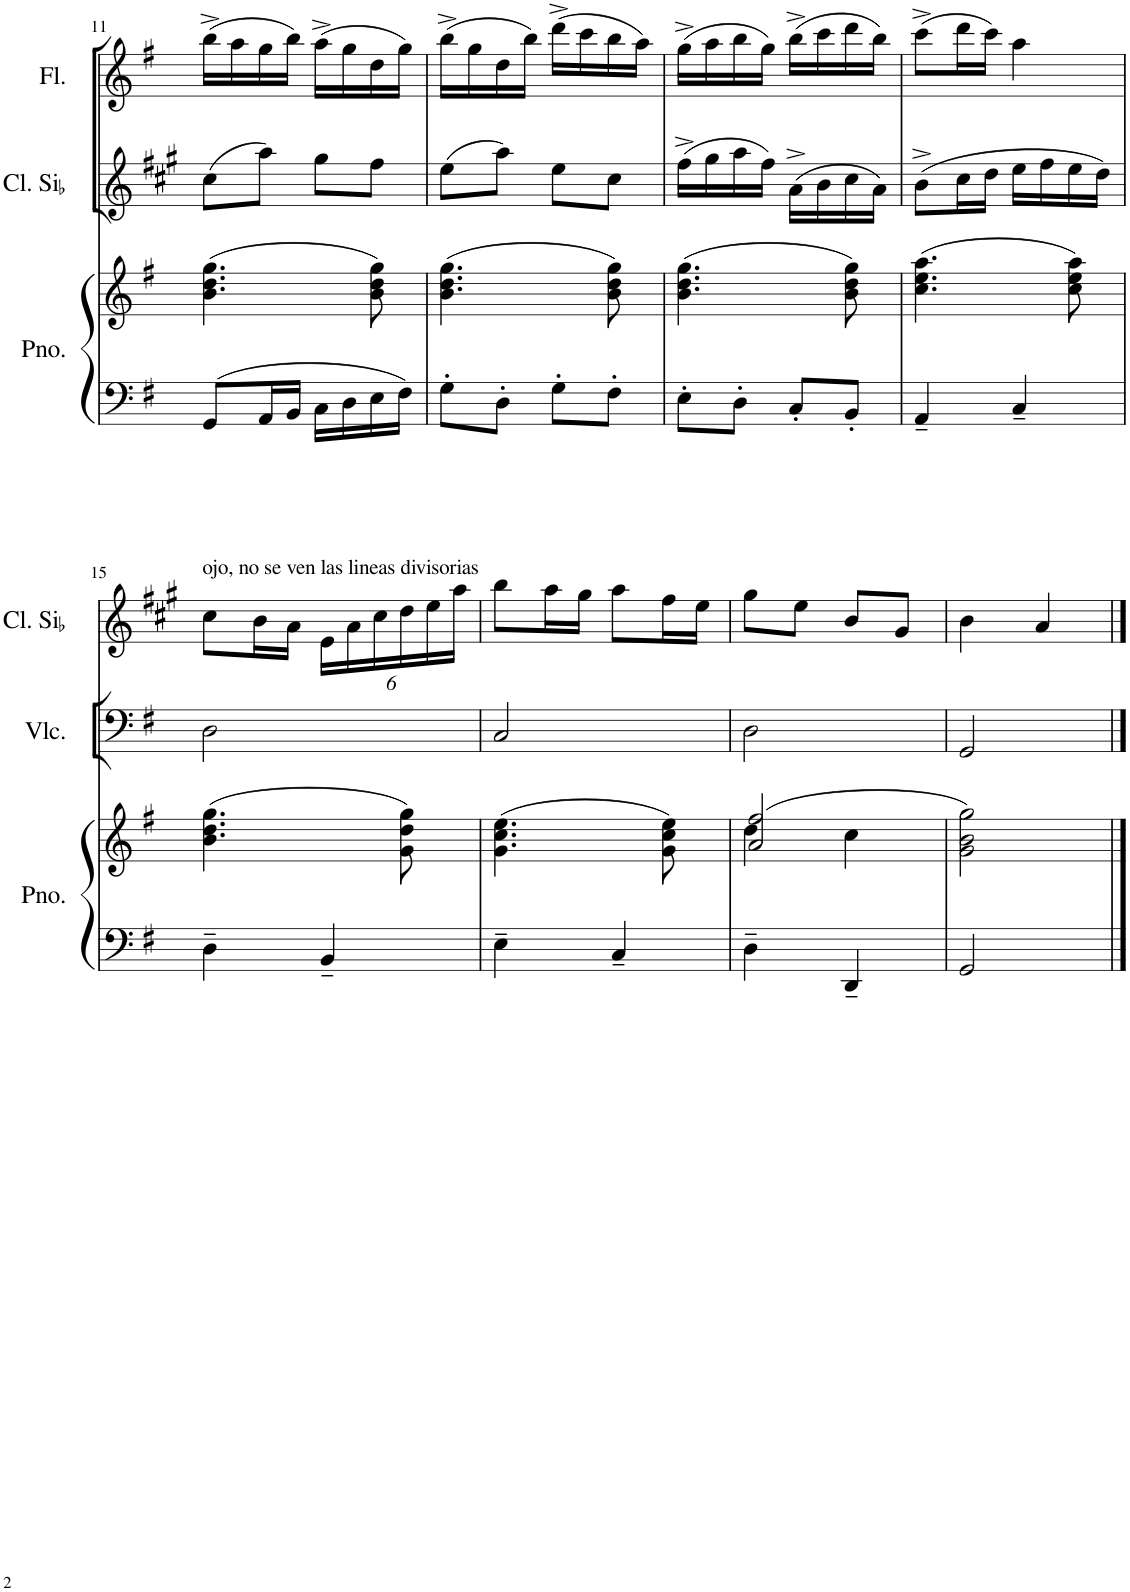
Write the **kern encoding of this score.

**kern	**kern	**kern	**kern	**kern
*part4	*part4	*part3	*part2	*part1
*staff5	*staff4	*staff3	*staff2	*staff1
*I"Piano	*	*I"Cello	*I"Clarinete SiaccidentalFlat	*I"Flauta
*I'Pno.	*	*	*I'Cl. SiaccidentalFlat	*I'Fl.
!!LO:PB:g=z
*clefF4	*clefG2	*clefF4	*clefG2	*clefG2
*	*	*	*Trd1c2	*
*k[f#]	*k[f#]	*k[f#]	*k[f#c#g#]	*k[f#]
*M2/4	*M2/4	*M2/4	*M2/4	*M2/4
=11	=11	=11	=11	=11
8GG/L	(4.b\ 4.dd\ 4.gg\	2r	(8cc#\L	(16bb^\LL
.	.	.	.	16aa\
16AA/L	.	.	8aa\J)	16gg\
16BB/JJ	.	.	.	16bb\JJ)
16C\LL	.	.	8gg#\L	(16aa^\LL
16D\	.	.	.	16gg\
16E\	8b\ 8dd\ 8gg\)	.	8ff#\J	16dd\
16F#\JJ	.	.	.	16gg\JJ)
=12	=12	=12	=12	=12
8G'\L	(4.b\ 4.dd\ 4.gg\	2r	(8ee\L	(16bb^\LL
.	.	.	.	16gg\
8D'\J	.	.	8aa\J)	16dd\
.	.	.	.	16bb\JJ)
8G'\L	.	.	8ee\L	(16ddd^\LL
.	.	.	.	16ccc\
8F#'\J	8b\ 8dd\ 8gg\)	.	8cc#\J	16bb\
.	.	.	.	16aa\JJ)
=13	=13	=13	=13	=13
8E'\L	(4.b\ 4.dd\ 4.gg\	2r	(16ff#^\LL	(16gg^\LL
.	.	.	16gg#\	16aa\
8D'\J	.	.	16aa\	16bb\
.	.	.	16ff#\JJ)	16gg\JJ)
8C'/L	.	.	(16a^\LL	(16bb^\LL
.	.	.	16b\	16ccc\
8BB'/J	8b\ 8dd\ 8gg\)	.	16cc#\	16ddd\
.	.	.	16a\JJ)	16bb\JJ)
=14	=14	=14	=14	=14
4AA~/	(4.cc\ 4.ee\ 4.aa\	2r	(8b^\L	(8ccc^\L
.	.	.	16cc#\L	16ddd\L
.	.	.	16dd\JJ	16ccc\JJ)
4C~/	.	.	16ee\LL	4aa\
.	.	.	16ff#\	.
.	8cc\ 8ee\ 8aa\)	.	16ee\	.
.	.	.	16dd\JJ)	.
!!LO:LB:g=z
=15	=15	=15	=15	=15
!	!	!	!LO:TX:a:t=ojo, no se ven las lineas divisorias	!
4D~\	(4.b\ 4.dd\ 4.gg\	2D\	8cc#\L	2r
.	.	.	16b\L	.
.	.	.	16a\JJ	.
*	*	*	*Xbrackettup	*
4BB~/	.	.	24e\LL	.
.	.	.	24a\	.
.	.	.	24cc#\	.
.	8g\ 8dd\ 8gg\)	.	24dd\	.
.	.	.	24ee\	.
.	.	.	24aa\JJ	.
=16	=16	=16	=16	=16
4E~\	(4.g\ 4.cc\ 4.ee\	2C/	8bb\L	2r
.	.	.	16aa\L	.
.	.	.	16gg#\JJ	.
4C~/	.	.	8aa\L	.
.	8g\ 8cc\ 8ee\)	.	16ff#\L	.
.	.	.	16ee\JJ	.
=17	=17	=17	=17	=17
*	*^	*	*	*
4D~\	(2a/ 2ff#/	4dd\	2D\	8gg#\L	2r
.	.	.	.	8ee\J	.
4DD~/	.	4cc\	.	8b/L	.
.	.	.	.	8g#/J	.
*	*v	*v	*	*	*
=18	=18	=18	=18	=18
2GG/	2g\ 2b\ 2gg\)	2GG/	4b\	2r
.	.	.	4a/	.
==	==	==	==	==
*-	*-	*-	*-	*-
